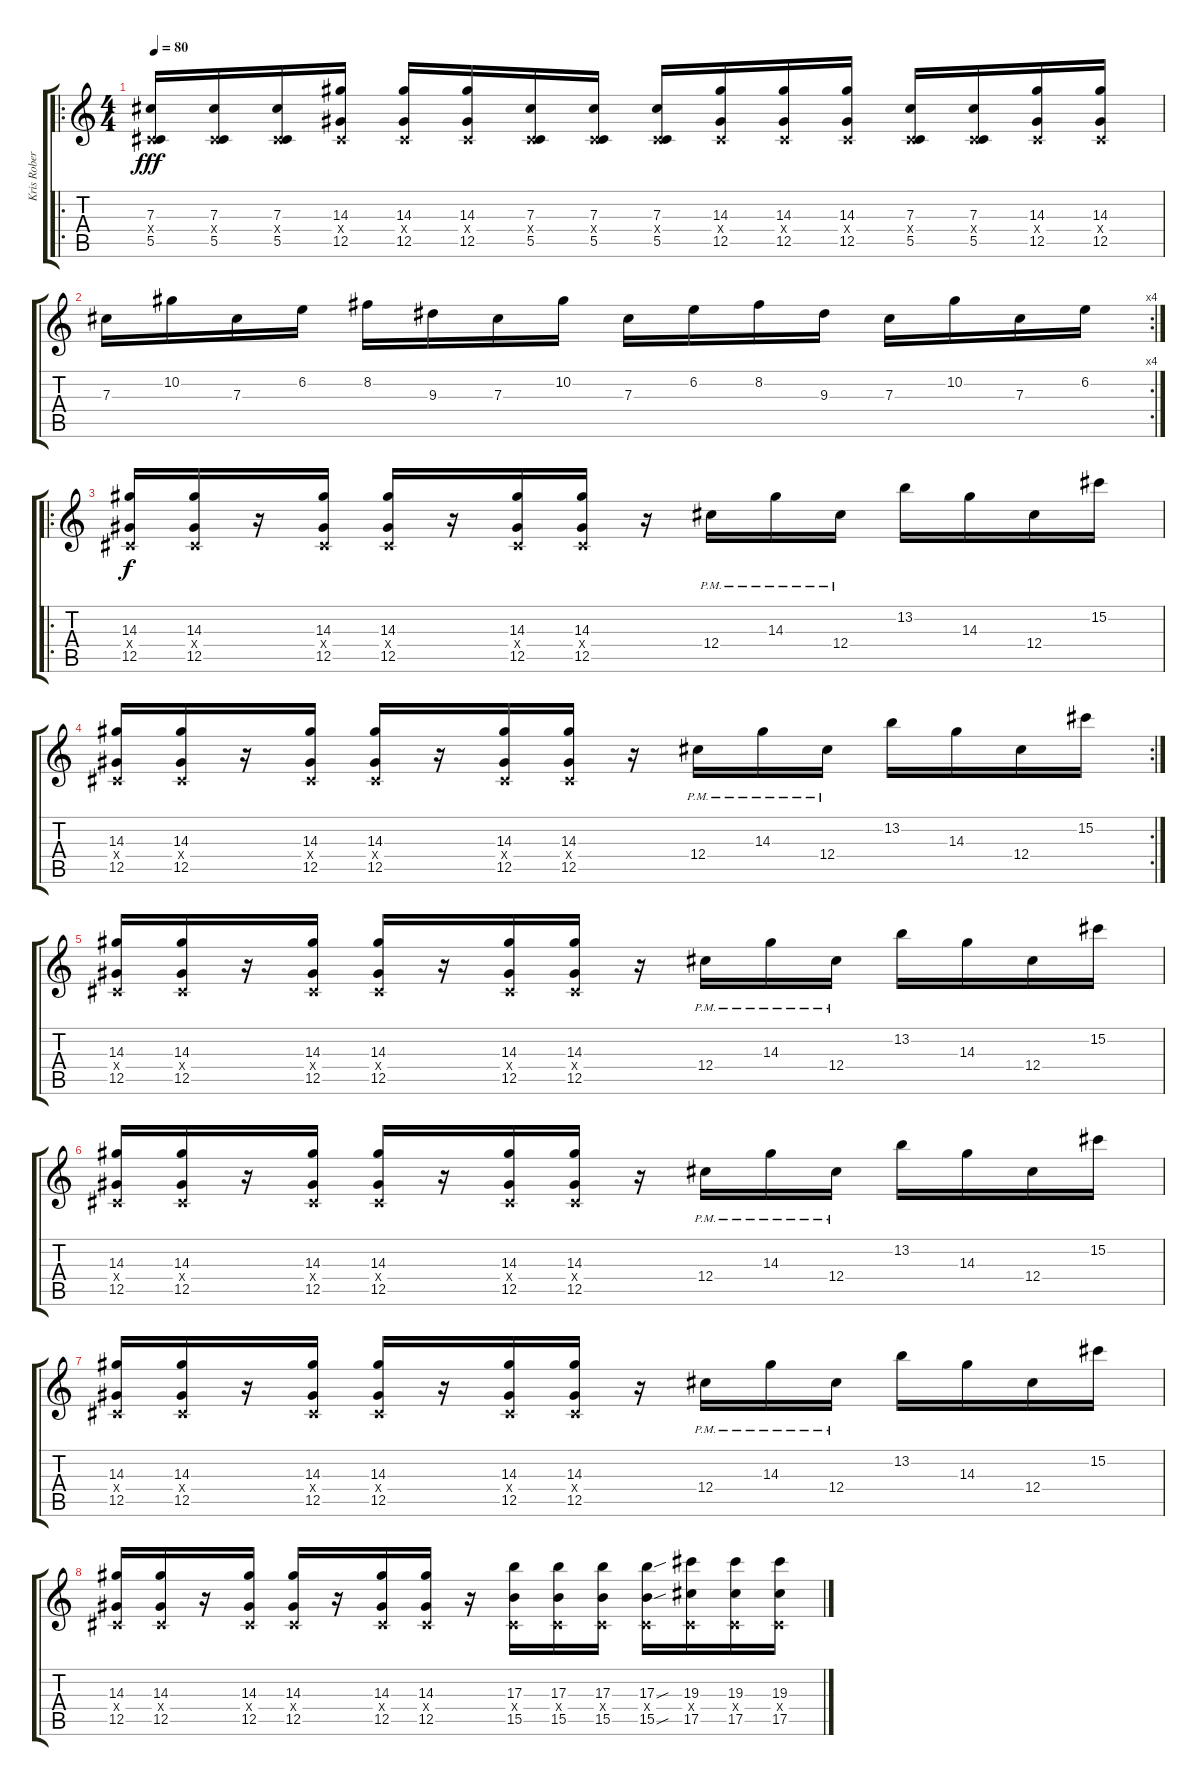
\track ("Kris Roberts" "Kris Rober") {instrument overdrivenguitar}
\staff {score tabs}
\tuning (Eb4 Bb3 Gb3 Db3 Ab2 Db2) {hide}
\ro
\ts (4 4)
\tempo 80
\clef g2
\ks c
(7.3 0.4{x} 5.5).16{dy fff} (7.3 0.4{x} 5.5).16 (7.3 0.4{x} 5.5).16 (14.3 0.4{x} 12.5).16 (14.3 0.4{x} 12.5).16 (14.3 0.4{x} 12.5).16 (7.3 0.4{x} 5.5).16 (7.3 0.4{x} 5.5).16 (7.3 0.4{x} 5.5).16 (14.3 0.4{x} 12.5).16 (14.3 0.4{x} 12.5).16 (14.3 0.4{x} 12.5).16 (7.3 0.4{x} 5.5).16 (7.3 0.4{x} 5.5).16 (14.3 0.4{x} 12.5).16 (14.3 0.4{x} 12.5).16 |
\rc 4
7.3.16 10.2.16 7.3.16 6.2.16 8.2.16 9.3.16 7.3.16 10.2.16 7.3.16 6.2.16 8.2.16 9.3.16 7.3.16 10.2.16 7.3.16 6.2.16 |
\ro
(14.3 0.4{x} 12.5).16{dy f} (14.3 0.4{x} 12.5).16 r.16 (14.3 0.4{x} 12.5).16 (14.3 0.4{x} 12.5).16 r.16 (14.3 0.4{x} 12.5).16 (14.3 0.4{x} 12.5).16 r.16 12.4{pm}.16 14.3{pm}.16 12.4{pm}.16 13.2.16 14.3.16 12.4.16 15.2.16 |
\rc 2
(14.3 0.4{x} 12.5).16 (14.3 0.4{x} 12.5).16 r.16 (14.3 0.4{x} 12.5).16 (14.3 0.4{x} 12.5).16 r.16 (14.3 0.4{x} 12.5).16 (14.3 0.4{x} 12.5).16 r.16 12.4{pm}.16 14.3{pm}.16 12.4{pm}.16 13.2.16 14.3.16 12.4.16 15.2.16 |
(14.3 0.4{x} 12.5).16 (14.3 0.4{x} 12.5).16 r.16 (14.3 0.4{x} 12.5).16 (14.3 0.4{x} 12.5).16 r.16 (14.3 0.4{x} 12.5).16 (14.3 0.4{x} 12.5).16 r.16 12.4{pm}.16 14.3{pm}.16 12.4{pm}.16 13.2.16 14.3.16 12.4.16 15.2.16 |
(14.3 0.4{x} 12.5).16 (14.3 0.4{x} 12.5).16 r.16 (14.3 0.4{x} 12.5).16 (14.3 0.4{x} 12.5).16 r.16 (14.3 0.4{x} 12.5).16 (14.3 0.4{x} 12.5).16 r.16 12.4{pm}.16 14.3{pm}.16 12.4{pm}.16 13.2.16 14.3.16 12.4.16 15.2.16 |
(14.3 0.4{x} 12.5).16 (14.3 0.4{x} 12.5).16 r.16 (14.3 0.4{x} 12.5).16 (14.3 0.4{x} 12.5).16 r.16 (14.3 0.4{x} 12.5).16 (14.3 0.4{x} 12.5).16 r.16 12.4{pm}.16 14.3{pm}.16 12.4{pm}.16 13.2.16 14.3.16 12.4.16 15.2.16 |
(14.3 0.4{x} 12.5).16 (14.3 0.4{x} 12.5).16 r.16 (14.3 0.4{x} 12.5).16 (14.3 0.4{x} 12.5).16 r.16 (14.3 0.4{x} 12.5).16 (14.3 0.4{x} 12.5).16 r.16 (17.3 0.4{x} 15.5).16 (17.3 0.4{x} 15.5).16 (17.3 0.4{x} 15.5).16 (17.3{sou} 0.4{x} 15.5{sou}).16 (19.3 0.4{x} 17.5).16 (19.3 0.4{x} 17.5).16 (19.3 0.4{x} 17.5).16
